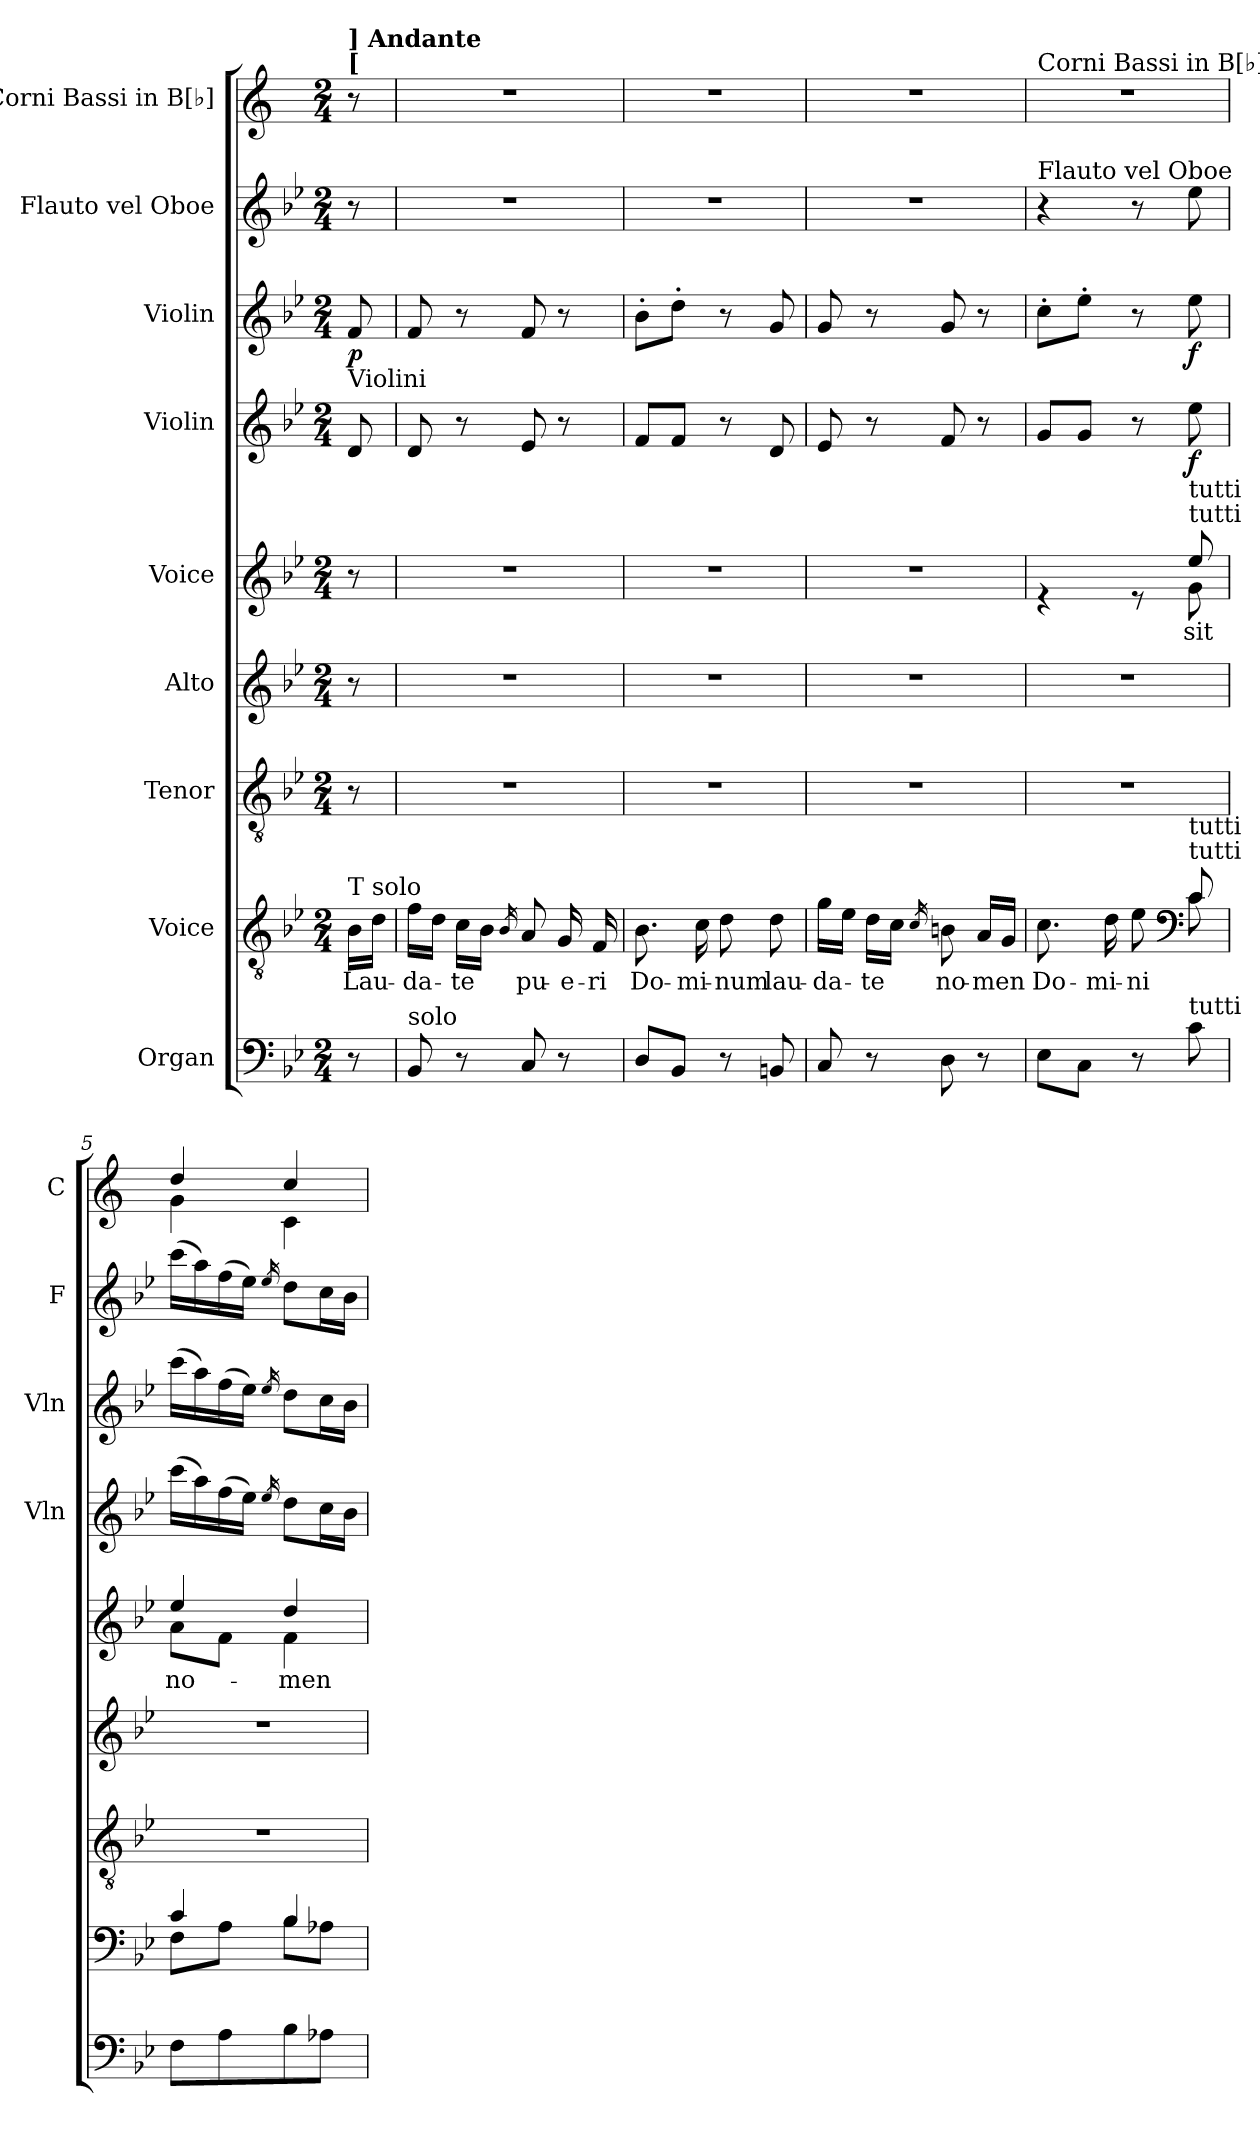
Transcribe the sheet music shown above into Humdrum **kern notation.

**kern	**kern	**text	**kern	**kern	**kern	**text	**kern	**dynam	**kern	**dynam	**kern	**kern
*part9	*part8	*part8	*part7	*part6	*part5	*part5	*part4	*part4	*part3	*part3	*part2	*part1
*staff9	*staff8	*staff8	*staff7	*staff6	*staff5	*staff5	*staff4	*staff4	*staff3	*staff3	*staff2	*staff1
*I"Organ	*I"Voice	*	*I"Tenor	*I"Alto	*I"Voice	*	*I"Violin	*	*I"Violin	*	*I"Flauto vel Oboe	*I"Corni Bassi in B[♭]
*	*	*	*	*	*	*	*I'Vln	*	*I'Vln	*	*I'F	*I'C
*clefF4	*clefGv2	*	*clefGv2	*clefG2	*clefG2	*	*clefG2	*	*clefG2	*	*clefG2	*clefG2
*	*	*	*	*	*	*	*	*	*	*	*	*ITrd1c2
*k[b-e-]	*k[b-e-]	*	*k[b-e-]	*k[b-e-]	*k[b-e-]	*	*k[b-e-]	*	*k[b-e-]	*	*k[b-e-]	*k[b-e-]
*M2/4	*M2/4	*	*M2/4	*M2/4	*M2/4	*	*M2/4	*	*M2/4	*	*M2/4	*M2/4
*MM64	*MM64	*	*MM64	*MM64	*MM64	*	*MM64	*	*MM64	*	*MM64	*MM64
=	=	=	=	=	=	=	=	=	=	=	=	=
!	!	!	!	!	!	!	!	!	!	!	!	!LO:TX:a:B:t=[
!	!	!	!	!	!	!	!	!	!	!	!	!LO:TX:a:B:t=] Andante
!	!	!	!	!	!	!	!	!	!LO:TX:b:t=Violini	!	!	!
!	!LO:TX:a:t=T solo	!	!	!	!	!	!	!	!	!	!	!
!	!	!LO:LY:b	!	!	!	!	!	!	!	!LO:DY:b	!	!
8r	16B-\LL	Lau-	8r	8r	8r	.	8d/	.	8f/	p	8r	8r
.	16d\JJ	.	.	.	.	.	.	.	.	.	.	.
=1	=1	=1	=1	=1	=1	=1	=1	=1	=1	=1	=1	=1
!LO:TX:a:t=solo	!	!	!	!	!	!	!	!	!	!	!	!
!	!	!LO:LY:b	!	!	!	!	!	!	!	!	!	!
8BB-/	16f\LL	-da-	2r	2r	2r	.	8d/	.	8f/	.	2r	2r
.	16d\JJ	.	.	.	.	.	.	.	.	.	.	.
!	!	!LO:LY:b	!	!	!	!	!	!	!	!	!	!
8r	16c\LL	-te	.	.	.	.	8r	.	8r	.	.	.
.	16B-\JJ	.	.	.	.	.	.	.	.	.	.	.
.	16qB-/	.	.	.	.	.	.	.	.	.	.	.
!	!	!LO:LY:b	!	!	!	!	!	!	!	!	!	!
8C/	8A/	pu-	.	.	.	.	8e-/	.	8f/	.	.	.
!	!	!LO:LY:b	!	!	!	!	!	!	!	!	!	!
8r	16G/	-e-	.	.	.	.	8r	.	8r	.	.	.
!	!	!LO:LY:b	!	!	!	!	!	!	!	!	!	!
.	16F/	-ri	.	.	.	.	.	.	.	.	.	.
=2	=2	=2	=2	=2	=2	=2	=2	=2	=2	=2	=2	=2
!	!	!LO:LY:b	!	!	!	!	!	!	!	!	!	!
8D/L	8.B-\	Do-	2r	2r	2r	.	8f/L	.	8b-'\L	.	2r	2r
8BB-/J	.	.	.	.	.	.	8f/J	.	8dd'\J	.	.	.
!	!	!LO:LY:b	!	!	!	!	!	!	!	!	!	!
.	16c\	-mi-	.	.	.	.	.	.	.	.	.	.
!	!	!LO:LY:b	!	!	!	!	!	!	!	!	!	!
8r	8d\	-num	.	.	.	.	8r	.	8r	.	.	.
!	!	!LO:LY:b	!	!	!	!	!	!	!	!	!	!
8BBn/	8d\	lau-	.	.	.	.	8d/	.	8g/	.	.	.
=3	=3	=3	=3	=3	=3	=3	=3	=3	=3	=3	=3	=3
!	!	!LO:LY:b	!	!	!	!	!	!	!	!	!	!
8C/	16g\LL	-da-	2r	2r	2r	.	8e-/	.	8g/	.	2r	2r
.	16e-\JJ	.	.	.	.	.	.	.	.	.	.	.
!	!	!LO:LY:b	!	!	!	!	!	!	!	!	!	!
8r	16d\LL	-te	.	.	.	.	8r	.	8r	.	.	.
.	16c\JJ	.	.	.	.	.	.	.	.	.	.	.
.	16qc/	.	.	.	.	.	.	.	.	.	.	.
!	!	!LO:LY:b	!	!	!	!	!	!	!	!	!	!
8D\	8Bn\	no-	.	.	.	.	8f/	.	8g/	.	.	.
!	!	!LO:LY:b	!	!	!	!	!	!	!	!	!	!
8r	16A/LL	-men	.	.	.	.	8r	.	8r	.	.	.
.	16G/JJ	.	.	.	.	.	.	.	.	.	.	.
!!LO:LB:g=z
=4	=4	=4	=4	=4	=4	=4	=4	=4	=4	=4	=4	=4
!	!	!	!	!	!	!	!	!	!	!	!	!LO:TX:a:t=Corni Bassi in B[♭]
!	!	!	!	!	!	!	!	!	!	!	!LO:TX:a:t=Flauto vel Oboe	!
!	!	!LO:LY:b	!	!	!	!	!	!	!	!	!	!
*	*^	*	*	*	*^	*	*	*	*	*	*	*
8E-\L	8.c\	4.ryy	Do-	2r	2r	4re	4.ryy	.	8g/L	.	8cc'\L	.	4r	2r
8C\J	.	.	.	.	.	.	.	.	8g/J	.	8ee-'\J	.	.	.
!	!	!	!LO:LY:b	!	!	!	!	!	!	!	!	!	!	!
.	16d\	.	-mi-	.	.	.	.	.	.	.	.	.	.	.
!	!	!	!LO:LY:b	!	!	!	!	!	!	!	!	!	!	!
8r	8e-\	.	-ni	.	.	8re	.	.	8r	.	8r	.	8r	.
*	*clefF4	*	*	*	*	*	*	*	*	*	*	*	*	*
!	!	!	!	!	!	!LO:TX:a:t=tutti	!	!	!	!	!	!	!	!
!	!	!	!	!	!	!LO:TX:a:t=tutti	!	!	!	!	!	!	!	!
!	!LO:TX:a:t=tutti	!	!	!	!	!	!	!	!	!	!	!	!	!
!	!LO:TX:a:t=tutti	!	!	!	!	!	!	!	!	!	!	!	!	!
!LO:TX:a:t=tutti	!	!	!	!	!	!	!	!	!	!	!	!	!	!
!	!	!	!	!	!	!	!	!LO:LY:b	!	!LO:DY:b	!	!LO:DY:b	!	!
8c\	8c/	8c\	.	.	.	8ee-/	8g\	sit	8ee-\	f	8ee-\	f	8ee-\	.
=5	=5	=5	=5	=5	=5	=5	=5	=5	=5	=5	=5	=5	=5	=5
!	!	!	!	!	!	!	!	!LO:LY:b	!	!	!	!	!	!
*	*	*	*	*	*	*	*	*	*	*	*	*	*	*^
8F\L	4c/	8F\L	.	2r	2r	4ee-/	8a\L	no-	(16ccc\LL	.	(16ccc\LL	.	(16ccc\LL	4cc/	4f\
.	.	.	.	.	.	.	.	.	16aa\)	.	16aa\)	.	16aa\)	.	.
8A\	.	8A\J	.	.	.	.	8f\J	.	(16ff\	.	(16ff\	.	(16ff\	.	.
.	.	.	.	.	.	.	.	.	16ee-\JJ)	.	16ee-\JJ)	.	16ee-\JJ)	.	.
.	.	.	.	.	.	.	.	.	16qee-/	.	16qee-/	.	16qee-/	.	.
!	!	!	!	!	!	!	!	!LO:LY:b	!	!	!	!	!	!	!
8B-\	4B-/	8B-\L	.	.	.	4dd/	4f\	-men	8dd\L	.	8dd\L	.	8dd\L	4b-/	4B-\
8A-X\J	.	8A-X\J	.	.	.	.	.	.	16cc\L	.	16cc\L	.	16cc\L	.	.
.	.	.	.	.	.	.	.	.	16b-\JJ	.	16b-\JJ	.	16b-\JJ	.	.
*	*v	*v	*	*	*	*v	*v	*	*	*	*	*	*	*v	*v
=	=	=	=	=	=	=	=	=	=	=	=	=
*-	*-	*-	*-	*-	*-	*-	*-	*-	*-	*-	*-	*-
